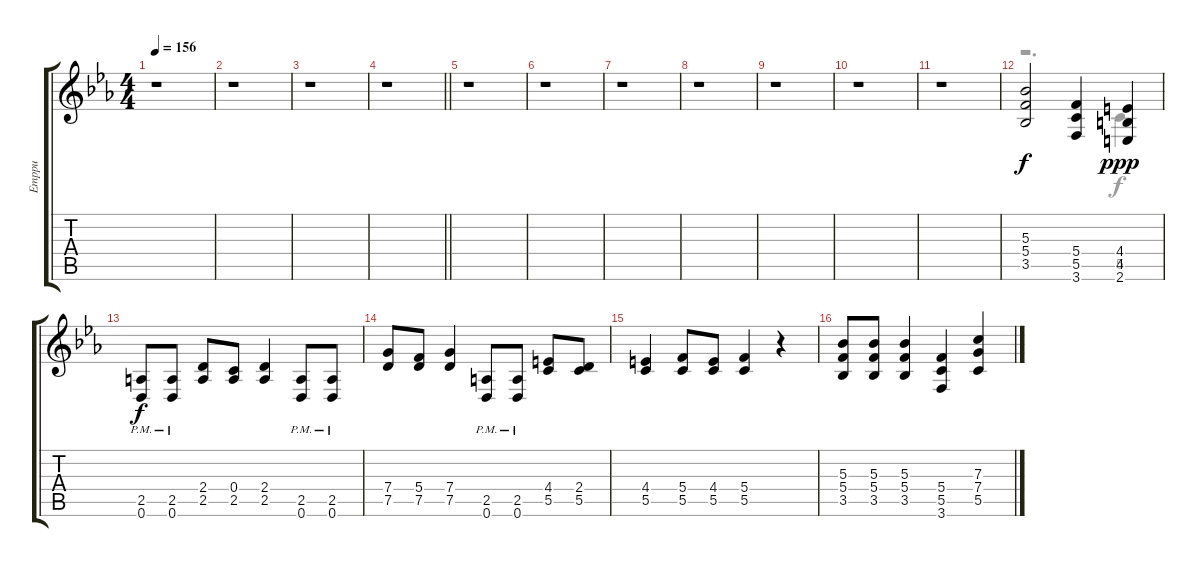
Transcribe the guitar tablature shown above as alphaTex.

\track ("Emppu" "Emppu") {instrument distortionguitar}
\staff {score tabs}
\tuning (D4 A3 F3 C3 G2 D2) {hide}
\voice
\ts (4 4)
\tempo 156
\clef g2
\ks cminor
r.1{dy f} |
r.1 |
r.1 |
\barLineRight lightlight
r.1 |
r.1 |
r.1 |
r.1 |
r.1 |
r.1 |
r.1 |
r.1 |
(5.3 5.4 3.5).2 (5.4 5.5 3.6).4 (4.4 4.5 2.6).4{dy ppp} |
(2.5{pm} 0.6{pm}).8{dy f} (2.5{pm} 0.6{pm}).8 (2.4 2.5).8 (0.4 2.5).8 (2.4 2.5).4 (2.5{pm} 0.6{pm}).8 (2.5{pm} 0.6{pm}).8 |
(7.4 7.5).8 (5.4 7.5).8 (7.4 7.5).4 (2.5{pm} 0.6{pm}).8 (2.5{pm} 0.6{pm}).8 (4.4 5.5).8 (2.4 5.5).8 |
(4.4 5.5).4 (5.4 5.5).8 (4.4 5.5).8 (5.4 5.5).4 r.4 |
(5.3 5.4 3.5).8 (5.3 5.4 3.5).8 (5.3 5.4 3.5).4 (5.4 5.5 3.6).4 (7.3 7.4 5.5).4
\voice
\clef g2
\ottava regular
\simile none
\ks cminor
|
|
|
\barLineRight lightlight
|
|
|
|
|
|
|
|
r.2{d} 5.5.4 |
|
|
|
